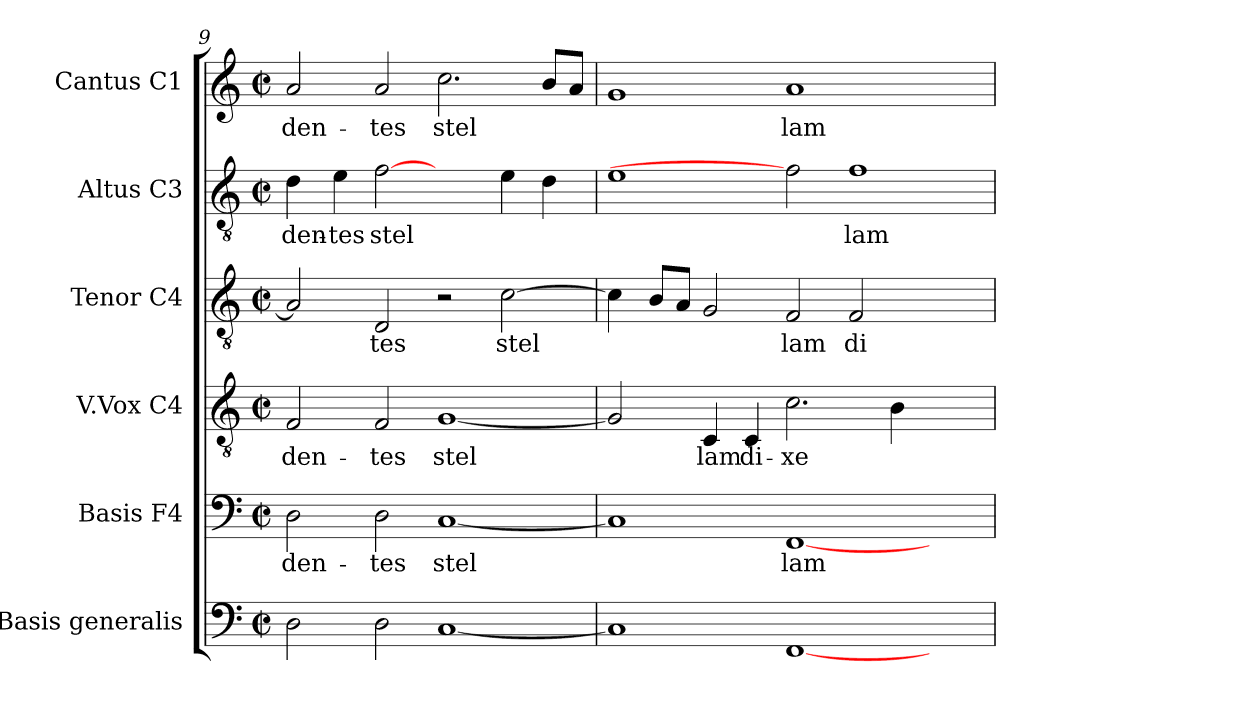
**kern	**kern	**text	**kern	**text	**kern	**text	**kern	**text	**kern	**text
*part6	*part5	*part5	*part4	*part4	*part3	*part3	*part2	*part2	*part1	*part1
*staff6	*staff5	*staff5	*staff4	*staff4	*staff3	*staff3	*staff2	*staff2	*staff1	*staff1
*I"Basis  generalis	*I"Basis  F4	*	*I"V.Vox  C4	*	*I"Tenor  C4	*	*I"Altus  C3	*	*I"Cantus  C1	*
*	*I'B	*	*	*	*I'T	*	*I'A	*	*I'C	*
!!LO:PB:g=z
*clefF4	*clefF4	*	*clefGv2	*	*clefGv2	*	*clefGv2	*	*clefG2	*
*k[]	*k[]	*	*k[]	*	*k[]	*	*k[]	*	*k[]	*
*C:	*C:	*	*C:	*	*C:	*	*C:	*	*C:	*
*M2/2	*M2/2	*	*M2/2	*	*M2/2	*	*M2/2	*	*M2/2	*
*met(c|)	*met(c|)	*	*met(c|)	*	*met(c|)	*	*met(c|)	*	*met(c|)	*
=9	=9	=9	=9	=9	=9	=9	=9	=9	=9	=9
!	!	!LO:LY:b:cj	!	!LO:LY:b:cj	!	!LO:LY:b:cj	!	!LO:LY:b:cj	!	!LO:LY:b:cj
2D\	2D\	-den-	2F/	-den-	2A/]	--	4d\	-den-	2a/	-den-
!	!	!	!	!	!	!	!	!LO:LY:b:cj	!	!
.	.	.	.	.	.	.	4e\	-tes	.	.
!	!	!LO:LY:b:cj	!	!LO:LY:b:cj	!	!LO:LY:b:cj	!	!LO:LY:b:cj	!	!LO:LY:b:cj
2D\	2D\	-tes	2F/	-tes	2D/	-tes	[2f	stel-	2a/	-tes
!	!	!LO:LY:b:cj	!	!LO:LY:b:cj	!	!	!	!	!	!LO:LY:b:cj
[<1C	[<1C	stel-	[<1G	stel-	2r	.	2ryy	.	2.cc\	stel-
!	!	!	!	!	!	!LO:LY:b:cj	!	!LO:LY:b:cj	!	!
.	.	.	.	.	[>2c\	stel-	4e\	--	.	.
!	!	!	!	!	!	!	!	!LO:LY:b:cj	!	!LO:LY:b:cj
.	.	.	.	.	.	.	4d\	--	8b/L	--
!	!	!	!	!	!	!	!	!	!	!LO:LY:b:cj
.	.	.	.	.	.	.	.	.	8a/J	--
=10	=10	=10	=10	=10	=10	=10	=10	=10	=10	=10
!	!	!LO:LY:b:cj	!	!LO:LY:b:cj	!	!LO:LY:b:cj	!	!LO:LY:b:cj	!	!LO:LY:b:cj
1C]	1C]	--	2G/]	--	4c\]	--	1e	--	1g	--
!	!	!	!	!	!	!LO:LY:b:cj	!	!	!	!
.	.	.	.	.	8B/L	--	.	.	.	.
!	!	!	!	!	!	!LO:LY:b:cj	!	!	!	!
.	.	.	.	.	8A/J	--	.	.	.	.
!	!	!	!	!LO:LY:b:cj	!	!LO:LY:b:cj	!	!	!	!
.	.	.	4C/	-lam	2G/	--	.	.	.	.
!	!	!	!	!LO:LY:b:cj	!	!	!	!	!	!
.	.	.	4C/	di-	.	.	.	.	.	.
!	!	!LO:LY:b:cj	!	!LO:LY:b:cj	!	!LO:LY:b:cj	!	!	!	!LO:LY:b:cj
[<1FF	[<1FF	-lam	2.c\	-xe-	2F/	-lam	2f]	.	1a	-lam
!	!	!	!	!	!	!LO:LY:b:cj	!	!LO:LY:b:cj	!	!
.	.	.	.	.	2F/	di-	1f	-lam	.	.
!	!	!	!	!LO:LY:b:cj	!	!	!	!	!	!
.	.	.	4B\	--	.	.	.	.	.	.
2ryy	2ryy	.	2ryy	.	2ryy	.	.	.	2ryy	.
=	=	=	=	=	=	=	=	=	=	=
*-	*-	*-	*-	*-	*-	*-	*-	*-	*-	*-
